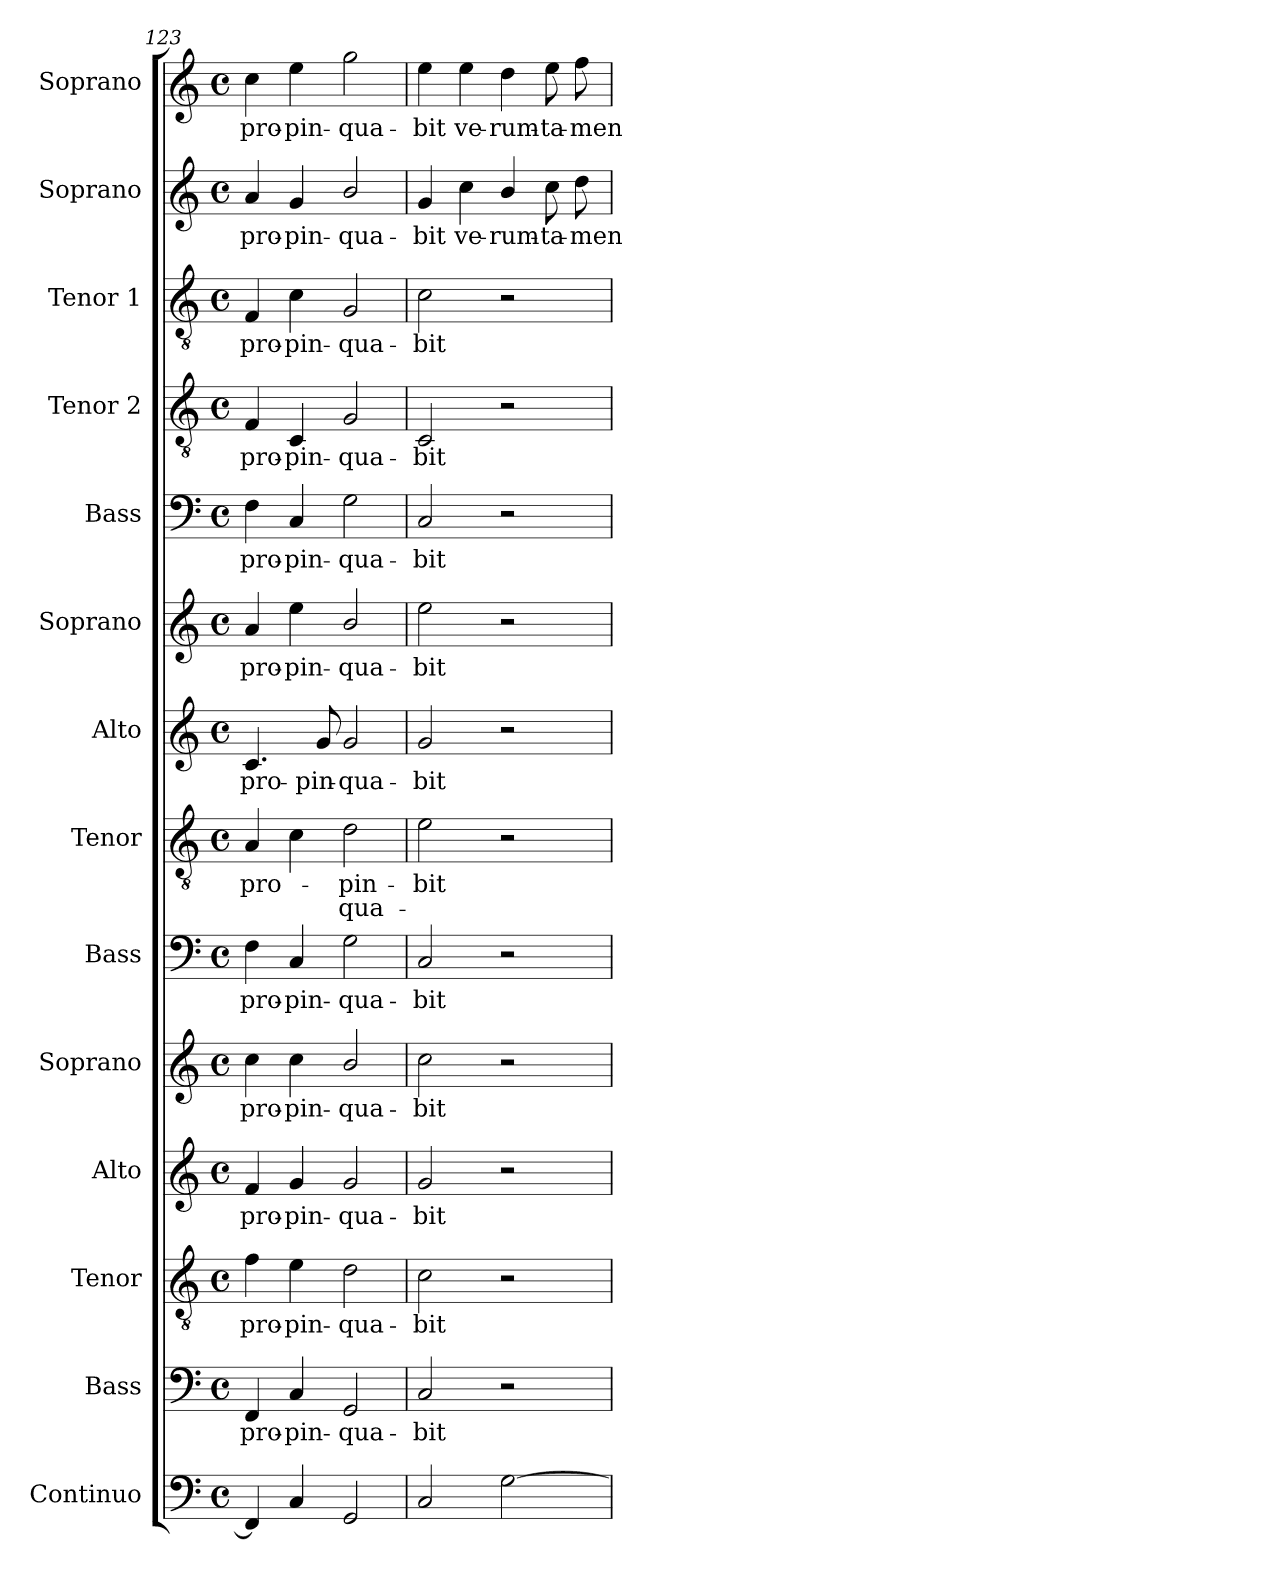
**kern	**kern	**text	**kern	**text	**kern	**text	**kern	**text	**kern	**text	**kern	**text	**text	**kern	**text	**kern	**text	**kern	**text	**kern	**text	**kern	**text	**kern	**text	**kern	**text
*part14	*part13	*part13	*part12	*part12	*part11	*part11	*part10	*part10	*part9	*part9	*part8	*part8	*part8	*part7	*part7	*part6	*part6	*part5	*part5	*part4	*part4	*part3	*part3	*part2	*part2	*part1	*part1
*staff14	*staff13	*staff13	*staff12	*staff12	*staff11	*staff11	*staff10	*staff10	*staff9	*staff9	*staff8	*staff8	*staff8	*staff7	*staff7	*staff6	*staff6	*staff5	*staff5	*staff4	*staff4	*staff3	*staff3	*staff2	*staff2	*staff1	*staff1
*I"Continuo	*I"Bass	*	*I"Tenor	*	*I"Alto	*	*I"Soprano	*	*I"Bass	*	*I"Tenor	*	*	*I"Alto	*	*I"Soprano	*	*I"Bass	*	*I"Tenor 2	*	*I"Tenor 1	*	*I"Soprano	*	*I"Soprano	*
*I'Cont.	*I'B.	*	*I'T.	*	*I'A.	*	*I'S.	*	*I'B.	*	*I'T.	*	*	*I'A.	*	*I'S.	*	*I'B.	*	*I'T2.	*	*I'T1.	*	*I'S.	*	*I'S.	*
*clefF4	*clefF4	*	*clefGv2	*	*clefG2	*	*clefG2	*	*clefF4	*	*clefGv2	*	*	*clefG2	*	*clefG2	*	*clefF4	*	*clefGv2	*	*clefGv2	*	*clefG2	*	*clefG2	*
*	*	*	*ITrd7c12	*	*	*	*	*	*	*	*ITrd7c12	*	*	*	*	*	*	*	*	*ITrd7c12	*	*ITrd7c12	*	*	*	*	*
*k[]	*k[]	*	*k[]	*	*k[]	*	*k[]	*	*k[]	*	*k[]	*	*	*k[]	*	*k[]	*	*k[]	*	*k[]	*	*k[]	*	*k[]	*	*k[]	*
*C:	*C:	*	*C:	*	*C:	*	*C:	*	*C:	*	*C:	*	*	*C:	*	*C:	*	*C:	*	*C:	*	*C:	*	*C:	*	*C:	*
*M4/4	*M4/4	*	*M4/4	*	*M4/4	*	*M4/4	*	*M4/4	*	*M4/4	*	*	*M4/4	*	*M4/4	*	*M4/4	*	*M4/4	*	*M4/4	*	*M4/4	*	*M4/4	*
*met(c)	*met(c)	*	*met(c)	*	*met(c)	*	*met(c)	*	*met(c)	*	*met(c)	*	*	*met(c)	*	*met(c)	*	*met(c)	*	*met(c)	*	*met(c)	*	*met(c)	*	*met(c)	*
=123	=123	=123	=123	=123	=123	=123	=123	=123	=123	=123	=123	=123	=123	=123	=123	=123	=123	=123	=123	=123	=123	=123	=123	=123	=123	=123	=123
!	!	!LO:LY:b:color=#000000	!	!	!	!	!	!	!	!	!	!	!	!	!	!	!	!	!	!	!	!	!	!	!	!	!
!	!	!	!	!LO:LY:b:color=#000000	!	!	!	!	!	!	!	!	!	!	!	!	!	!	!	!	!	!	!	!	!	!	!
!	!	!	!	!	!	!LO:LY:b:color=#000000	!	!	!	!	!	!	!	!	!	!	!	!	!	!	!	!	!	!	!	!	!
!	!	!	!	!	!	!	!	!LO:LY:b:color=#000000	!	!	!	!	!	!	!	!	!	!	!	!	!	!	!	!	!	!	!
!	!	!	!	!	!	!	!	!	!	!LO:LY:b:color=#000000	!	!	!	!	!	!	!	!	!	!	!	!	!	!	!	!	!
!	!	!	!	!	!	!	!	!	!	!	!	!LO:LY:b:color=#000000	!	!	!	!	!	!	!	!	!	!	!	!	!	!	!
!	!	!	!	!	!	!	!	!	!	!	!	!	!	!	!LO:LY:b:color=#000000	!	!	!	!	!	!	!	!	!	!	!	!
!	!	!	!	!	!	!	!	!	!	!	!	!	!	!	!	!	!LO:LY:b:color=#000000	!	!	!	!	!	!	!	!	!	!
!	!	!	!	!	!	!	!	!	!	!	!	!	!	!	!	!	!	!	!LO:LY:b:color=#000000	!	!	!	!	!	!	!	!
!	!	!	!	!	!	!	!	!	!	!	!	!	!	!	!	!	!	!	!	!	!LO:LY:b:color=#000000	!	!	!	!	!	!
!	!	!	!	!	!	!	!	!	!	!	!	!	!	!	!	!	!	!	!	!	!	!	!LO:LY:b:color=#000000	!	!	!	!
!	!	!	!	!	!	!	!	!	!	!	!	!	!	!	!	!	!	!	!	!	!	!	!	!	!LO:LY:b:color=#000000	!	!
!	!	!	!	!	!	!	!	!	!	!	!	!	!	!	!	!	!	!	!	!	!	!	!	!	!	!	!LO:LY:b:color=#000000
4FFi/]	4FFi/	-pro-	4Fi\	-pro-	4fi/	-pro-	4cci\	-pro-	4Fi\	-pro-	4AAi/	-pro-	.	4.ci/	-pro-	4ai/	-pro-	4Fi\	-pro-	4FFi/	-pro-	4FFi/	-pro-	4ai/	-pro-	4cci\	-pro-
!	!	!LO:LY:b:color=#000000	!	!	!	!	!	!	!	!	!	!	!	!	!	!	!	!	!	!	!	!	!	!	!	!	!
!	!	!	!	!LO:LY:b:color=#000000	!	!	!	!	!	!	!	!	!	!	!	!	!	!	!	!	!	!	!	!	!	!	!
!	!	!	!	!	!	!LO:LY:b:color=#000000	!	!	!	!	!	!	!	!	!	!	!	!	!	!	!	!	!	!	!	!	!
!	!	!	!	!	!	!	!	!LO:LY:b:color=#000000	!	!	!	!	!	!	!	!	!	!	!	!	!	!	!	!	!	!	!
!	!	!	!	!	!	!	!	!	!	!LO:LY:b:color=#000000	!	!	!	!	!	!	!	!	!	!	!	!	!	!	!	!	!
!	!	!	!	!	!	!	!	!	!	!	!	!	!	!	!	!	!LO:LY:b:color=#000000	!	!	!	!	!	!	!	!	!	!
!	!	!	!	!	!	!	!	!	!	!	!	!	!	!	!	!	!	!	!LO:LY:b:color=#000000	!	!	!	!	!	!	!	!
!	!	!	!	!	!	!	!	!	!	!	!	!	!	!	!	!	!	!	!	!	!LO:LY:b:color=#000000	!	!	!	!	!	!
!	!	!	!	!	!	!	!	!	!	!	!	!	!	!	!	!	!	!	!	!	!	!	!LO:LY:b:color=#000000	!	!	!	!
!	!	!	!	!	!	!	!	!	!	!	!	!	!	!	!	!	!	!	!	!	!	!	!	!	!LO:LY:b:color=#000000	!	!
!	!	!	!	!	!	!	!	!	!	!	!	!	!	!	!	!	!	!	!	!	!	!	!	!	!	!	!LO:LY:b:color=#000000
4Ci/	4Ci/	-pin-	4Ei\	-pin-	4gi/	-pin-	4cci\	-pin-	4Ci/	-pin-	4Ci\	.	.	.	.	4eei\	-pin-	4Ci/	-pin-	4CCi/	-pin-	4Ci\	-pin-	4gi/	-pin-	4eei\	-pin-
!	!	!	!	!	!	!	!	!	!	!	!	!	!	!	!LO:LY:b:color=#000000	!	!	!	!	!	!	!	!	!	!	!	!
.	.	.	.	.	.	.	.	.	.	.	.	.	.	8gi/	-pin-	.	.	.	.	.	.	.	.	.	.	.	.
!	!	!LO:LY:b:color=#000000	!	!	!	!	!	!	!	!	!	!	!	!	!	!	!	!	!	!	!	!	!	!	!	!	!
!	!	!	!	!LO:LY:b:color=#000000	!	!	!	!	!	!	!	!	!	!	!	!	!	!	!	!	!	!	!	!	!	!	!
!	!	!	!	!	!	!LO:LY:b:color=#000000	!	!	!	!	!	!	!	!	!	!	!	!	!	!	!	!	!	!	!	!	!
!	!	!	!	!	!	!	!	!LO:LY:b:color=#000000	!	!	!	!	!	!	!	!	!	!	!	!	!	!	!	!	!	!	!
!	!	!	!	!	!	!	!	!	!	!LO:LY:b:color=#000000	!	!	!	!	!	!	!	!	!	!	!	!	!	!	!	!	!
!	!	!	!	!	!	!	!	!	!	!	!	!LO:LY:b:color=#000000	!LO:LY:b:color=#000000	!	!	!	!	!	!	!	!	!	!	!	!	!	!
!	!	!	!	!	!	!	!	!	!	!	!	!	!	!	!LO:LY:b:color=#000000	!	!	!	!	!	!	!	!	!	!	!	!
!	!	!	!	!	!	!	!	!	!	!	!	!	!	!	!	!	!LO:LY:b:color=#000000	!	!	!	!	!	!	!	!	!	!
!	!	!	!	!	!	!	!	!	!	!	!	!	!	!	!	!	!	!	!LO:LY:b:color=#000000	!	!	!	!	!	!	!	!
!	!	!	!	!	!	!	!	!	!	!	!	!	!	!	!	!	!	!	!	!	!LO:LY:b:color=#000000	!	!	!	!	!	!
!	!	!	!	!	!	!	!	!	!	!	!	!	!	!	!	!	!	!	!	!	!	!	!LO:LY:b:color=#000000	!	!	!	!
!	!	!	!	!	!	!	!	!	!	!	!	!	!	!	!	!	!	!	!	!	!	!	!	!	!LO:LY:b:color=#000000	!	!
!	!	!	!	!	!	!	!	!	!	!	!	!	!	!	!	!	!	!	!	!	!	!	!	!	!	!	!LO:LY:b:color=#000000
2GGi/	2GGi/	-qua-	2Di\	-qua-	2gi/	-qua-	2bi/	-qua-	2Gi\	-qua-	2Di\	-pin-	-qua-	2gi/	-qua-	2bi/	-qua-	2Gi\	-qua-	2GGi/	-qua-	2GGi/	-qua-	2bi/	-qua-	2ggi\	-qua-
=124	=124	=124	=124	=124	=124	=124	=124	=124	=124	=124	=124	=124	=124	=124	=124	=124	=124	=124	=124	=124	=124	=124	=124	=124	=124	=124	=124
!	!	!LO:LY:b:color=#000000	!	!	!	!	!	!	!	!	!	!	!	!	!	!	!	!	!	!	!	!	!	!	!	!	!
!	!	!	!	!LO:LY:b:color=#000000	!	!	!	!	!	!	!	!	!	!	!	!	!	!	!	!	!	!	!	!	!	!	!
!	!	!	!	!	!	!LO:LY:b:color=#000000	!	!	!	!	!	!	!	!	!	!	!	!	!	!	!	!	!	!	!	!	!
!	!	!	!	!	!	!	!	!LO:LY:b:color=#000000	!	!	!	!	!	!	!	!	!	!	!	!	!	!	!	!	!	!	!
!	!	!	!	!	!	!	!	!	!	!LO:LY:b:color=#000000	!	!	!	!	!	!	!	!	!	!	!	!	!	!	!	!	!
!	!	!	!	!	!	!	!	!	!	!	!	!LO:LY:b:color=#000000	!	!	!	!	!	!	!	!	!	!	!	!	!	!	!
!	!	!	!	!	!	!	!	!	!	!	!	!	!	!	!LO:LY:b:color=#000000	!	!	!	!	!	!	!	!	!	!	!	!
!	!	!	!	!	!	!	!	!	!	!	!	!	!	!	!	!	!LO:LY:b:color=#000000	!	!	!	!	!	!	!	!	!	!
!	!	!	!	!	!	!	!	!	!	!	!	!	!	!	!	!	!	!	!LO:LY:b:color=#000000	!	!	!	!	!	!	!	!
!	!	!	!	!	!	!	!	!	!	!	!	!	!	!	!	!	!	!	!	!	!LO:LY:b:color=#000000	!	!	!	!	!	!
!	!	!	!	!	!	!	!	!	!	!	!	!	!	!	!	!	!	!	!	!	!	!	!LO:LY:b:color=#000000	!	!	!	!
!	!	!	!	!	!	!	!	!	!	!	!	!	!	!	!	!	!	!	!	!	!	!	!	!	!LO:LY:b:color=#000000	!	!
!	!	!	!	!	!	!	!	!	!	!	!	!	!	!	!	!	!	!	!	!	!	!	!	!	!	!	!LO:LY:b:color=#000000
2Ci/	2Ci/	-bit	2Ci\	-bit	2gi/	-bit	2cci\	-bit	2Ci/	-bit	2Ei\	-bit	.	2gi/	-bit	2eei\	-bit	2Ci/	-bit	2CCi/	-bit	2Ci\	-bit	4gi/	-bit	4eei\	-bit
!	!	!	!	!	!	!	!	!	!	!	!	!	!	!	!	!	!	!	!	!	!	!	!	!	!LO:LY:b:color=#000000	!	!
!	!	!	!	!	!	!	!	!	!	!	!	!	!	!	!	!	!	!	!	!	!	!	!	!	!	!	!LO:LY:b:color=#000000
.	.	.	.	.	.	.	.	.	.	.	.	.	.	.	.	.	.	.	.	.	.	.	.	4cci\	ve-	4eei\	ve-
!	!	!	!	!	!	!	!	!	!	!	!	!	!	!	!	!	!	!	!	!	!	!	!	!	!LO:LY:b:color=#000000	!	!
!	!	!	!	!	!	!	!	!	!	!	!	!	!	!	!	!	!	!	!	!	!	!	!	!	!	!	!LO:LY:b:color=#000000
[2Gi\	2r	.	2r	.	2r	.	2r	.	2r	.	2r	.	.	2r	.	2r	.	2r	.	2r	.	2r	.	4bi/	-rum-	4ddi\	-rum-
!	!	!	!	!	!	!	!	!	!	!	!	!	!	!	!	!	!	!	!	!	!	!	!	!	!LO:LY:b:color=#000000	!	!
!	!	!	!	!	!	!	!	!	!	!	!	!	!	!	!	!	!	!	!	!	!	!	!	!	!	!	!LO:LY:b:color=#000000
.	.	.	.	.	.	.	.	.	.	.	.	.	.	.	.	.	.	.	.	.	.	.	.	8cci\	-ta-	8eei\	-ta-
!	!	!	!	!	!	!	!	!	!	!	!	!	!	!	!	!	!	!	!	!	!	!	!	!	!LO:LY:b:color=#000000	!	!
!	!	!	!	!	!	!	!	!	!	!	!	!	!	!	!	!	!	!	!	!	!	!	!	!	!	!	!LO:LY:b:color=#000000
.	.	.	.	.	.	.	.	.	.	.	.	.	.	.	.	.	.	.	.	.	.	.	.	8ddi\	-men	8ffi\	-men
=	=	=	=	=	=	=	=	=	=	=	=	=	=	=	=	=	=	=	=	=	=	=	=	=	=	=	=
*-	*-	*-	*-	*-	*-	*-	*-	*-	*-	*-	*-	*-	*-	*-	*-	*-	*-	*-	*-	*-	*-	*-	*-	*-	*-	*-	*-
